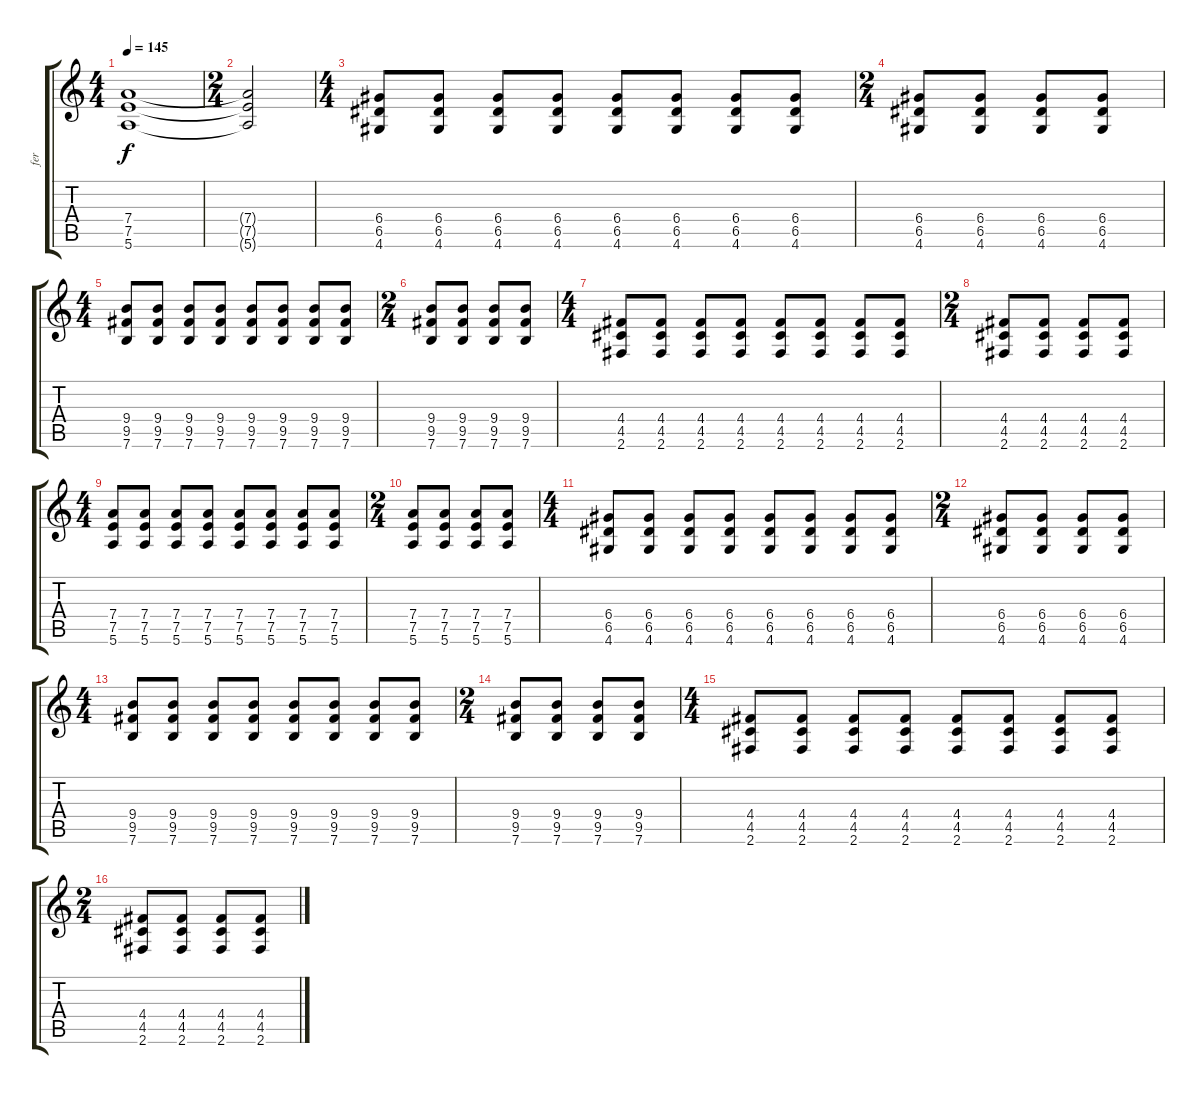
\track ("fer" "fer") {instrument overdrivenguitar}
\staff {score tabs}
\tuning (E4 B3 G3 D3 A2 E2) {hide}
\ts (4 4)
\tempo 145
\clef g2
\ks c
(7.4 7.5 5.6).1{dy f} |
\ts (2 4)
(7.4{t} 7.5{t} 5.6{t}).2 |
\ts (4 4)
(6.4 6.5 4.6).8 (6.4 6.5 4.6).8 (6.4 6.5 4.6).8 (6.4 6.5 4.6).8 (6.4 6.5 4.6).8 (6.4 6.5 4.6).8 (6.4 6.5 4.6).8 (6.4 6.5 4.6).8 |
\ts (2 4)
(6.4 6.5 4.6).8 (6.4 6.5 4.6).8 (6.4 6.5 4.6).8 (6.4 6.5 4.6).8 |
\ts (4 4)
(9.4 9.5 7.6).8 (9.4 9.5 7.6).8 (9.4 9.5 7.6).8 (9.4 9.5 7.6).8 (9.4 9.5 7.6).8 (9.4 9.5 7.6).8 (9.4 9.5 7.6).8 (9.4 9.5 7.6).8 |
\ts (2 4)
(9.4 9.5 7.6).8 (9.4 9.5 7.6).8 (9.4 9.5 7.6).8 (9.4 9.5 7.6).8 |
\ts (4 4)
(4.4 4.5 2.6).8 (4.4 4.5 2.6).8 (4.4 4.5 2.6).8 (4.4 4.5 2.6).8 (4.4 4.5 2.6).8 (4.4 4.5 2.6).8 (4.4 4.5 2.6).8 (4.4 4.5 2.6).8 |
\ts (2 4)
(4.4 4.5 2.6).8 (4.4 4.5 2.6).8 (4.4 4.5 2.6).8 (4.4 4.5 2.6).8 |
\ts (4 4)
(7.4 7.5 5.6).8 (7.4 7.5 5.6).8 (7.4 7.5 5.6).8 (7.4 7.5 5.6).8 (7.4 7.5 5.6).8 (7.4 7.5 5.6).8 (7.4 7.5 5.6).8 (7.4 7.5 5.6).8 |
\ts (2 4)
(7.4 7.5 5.6).8 (7.4 7.5 5.6).8 (7.4 7.5 5.6).8 (7.4 7.5 5.6).8 |
\ts (4 4)
(6.4 6.5 4.6).8 (6.4 6.5 4.6).8 (6.4 6.5 4.6).8 (6.4 6.5 4.6).8 (6.4 6.5 4.6).8 (6.4 6.5 4.6).8 (6.4 6.5 4.6).8 (6.4 6.5 4.6).8 |
\ts (2 4)
(6.4 6.5 4.6).8 (6.4 6.5 4.6).8 (6.4 6.5 4.6).8 (6.4 6.5 4.6).8 |
\ts (4 4)
(9.4 9.5 7.6).8 (9.4 9.5 7.6).8 (9.4 9.5 7.6).8 (9.4 9.5 7.6).8 (9.4 9.5 7.6).8 (9.4 9.5 7.6).8 (9.4 9.5 7.6).8 (9.4 9.5 7.6).8 |
\ts (2 4)
(9.4 9.5 7.6).8 (9.4 9.5 7.6).8 (9.4 9.5 7.6).8 (9.4 9.5 7.6).8 |
\ts (4 4)
(4.4 4.5 2.6).8 (4.4 4.5 2.6).8 (4.4 4.5 2.6).8 (4.4 4.5 2.6).8 (4.4 4.5 2.6).8 (4.4 4.5 2.6).8 (4.4 4.5 2.6).8 (4.4 4.5 2.6).8 |
\ts (2 4)
(4.4 4.5 2.6).8 (4.4 4.5 2.6).8 (4.4 4.5 2.6).8 (4.4 4.5 2.6).8
